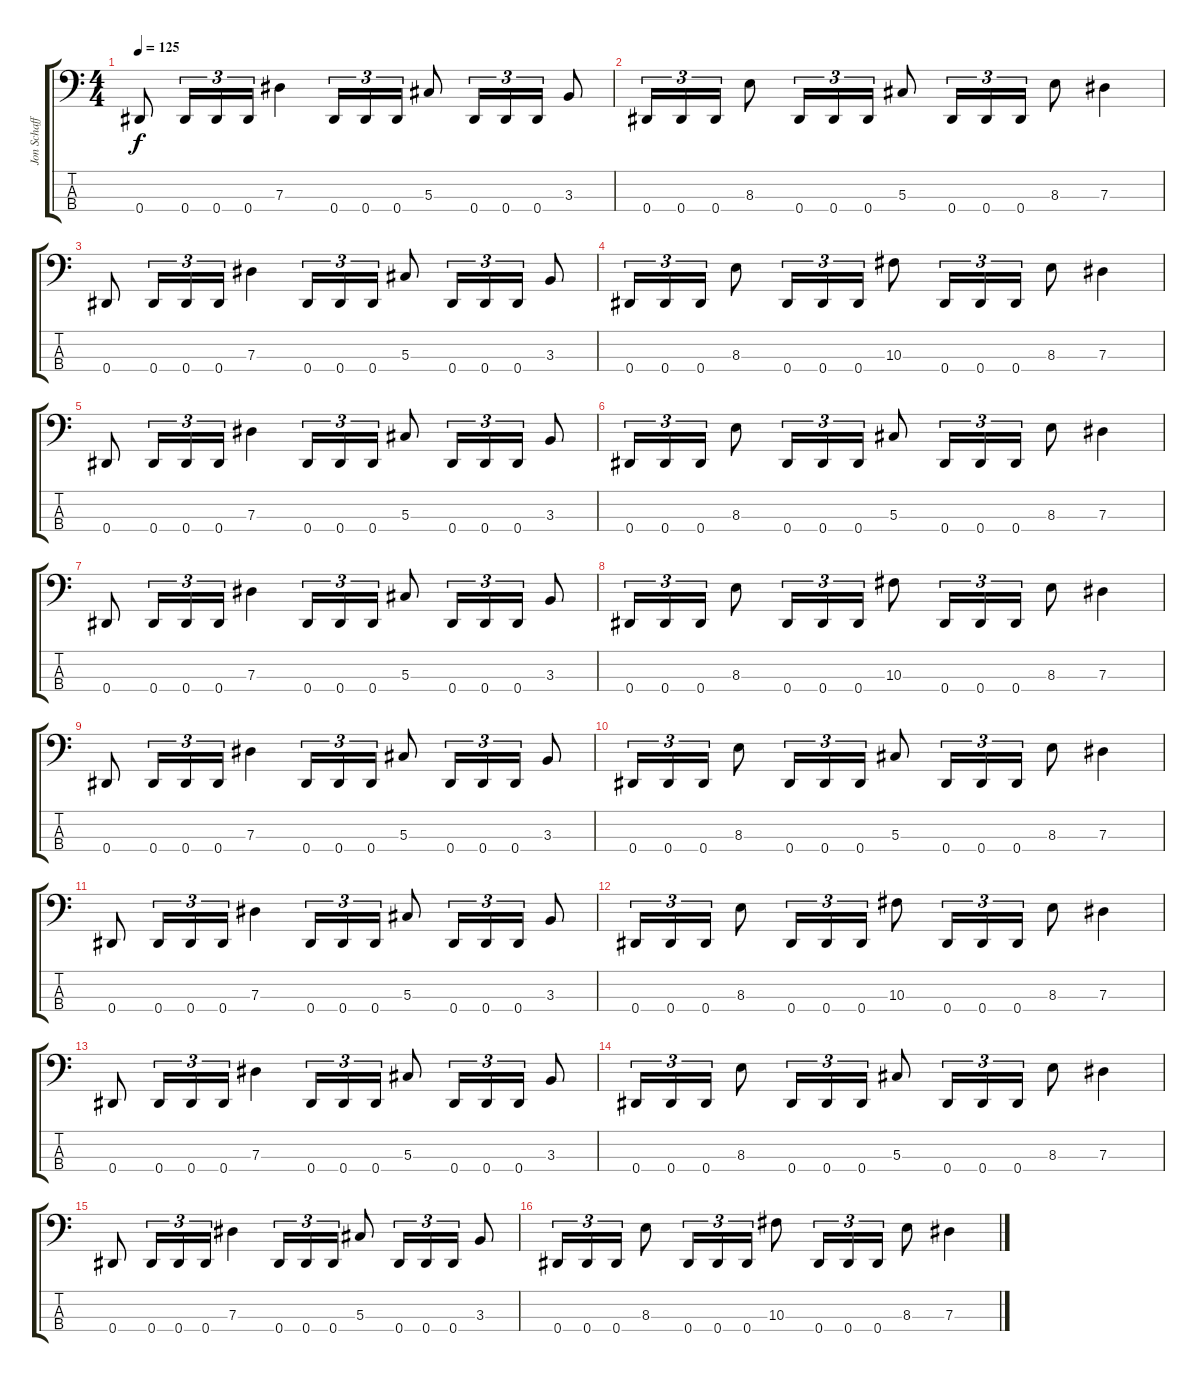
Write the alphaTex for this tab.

\track ("Jon Schaffer" "Jon Schaff") {instrument electricbassfinger}
\staff {score tabs}
\tuning (Gb2 Db2 Ab1 Eb1) {hide}
\ts (4 4)
\tempo 125
\clef f4
\ks c
0.4.8{dy f} 0.4.16{tu (3 2)} 0.4.16{tu (3 2)} 0.4.16{tu (3 2)} 7.3.4 0.4.16{tu (3 2)} 0.4.16{tu (3 2)} 0.4.16{tu (3 2)} 5.3.8 0.4.16{tu (3 2)} 0.4.16{tu (3 2)} 0.4.16{tu (3 2)} 3.3.8 |
0.4.16{tu (3 2)} 0.4.16{tu (3 2)} 0.4.16{tu (3 2)} 8.3.8 0.4.16{tu (3 2)} 0.4.16{tu (3 2)} 0.4.16{tu (3 2)} 5.3.8 0.4.16{tu (3 2)} 0.4.16{tu (3 2)} 0.4.16{tu (3 2)} 8.3.8 7.3.4 |
0.4.8 0.4.16{tu (3 2)} 0.4.16{tu (3 2)} 0.4.16{tu (3 2)} 7.3.4 0.4.16{tu (3 2)} 0.4.16{tu (3 2)} 0.4.16{tu (3 2)} 5.3.8 0.4.16{tu (3 2)} 0.4.16{tu (3 2)} 0.4.16{tu (3 2)} 3.3.8 |
0.4.16{tu (3 2)} 0.4.16{tu (3 2)} 0.4.16{tu (3 2)} 8.3.8 0.4.16{tu (3 2)} 0.4.16{tu (3 2)} 0.4.16{tu (3 2)} 10.3.8 0.4.16{tu (3 2)} 0.4.16{tu (3 2)} 0.4.16{tu (3 2)} 8.3.8 7.3.4 |
0.4.8 0.4.16{tu (3 2)} 0.4.16{tu (3 2)} 0.4.16{tu (3 2)} 7.3.4 0.4.16{tu (3 2)} 0.4.16{tu (3 2)} 0.4.16{tu (3 2)} 5.3.8 0.4.16{tu (3 2)} 0.4.16{tu (3 2)} 0.4.16{tu (3 2)} 3.3.8 |
0.4.16{tu (3 2)} 0.4.16{tu (3 2)} 0.4.16{tu (3 2)} 8.3.8 0.4.16{tu (3 2)} 0.4.16{tu (3 2)} 0.4.16{tu (3 2)} 5.3.8 0.4.16{tu (3 2)} 0.4.16{tu (3 2)} 0.4.16{tu (3 2)} 8.3.8 7.3.4 |
0.4.8 0.4.16{tu (3 2)} 0.4.16{tu (3 2)} 0.4.16{tu (3 2)} 7.3.4 0.4.16{tu (3 2)} 0.4.16{tu (3 2)} 0.4.16{tu (3 2)} 5.3.8 0.4.16{tu (3 2)} 0.4.16{tu (3 2)} 0.4.16{tu (3 2)} 3.3.8 |
0.4.16{tu (3 2)} 0.4.16{tu (3 2)} 0.4.16{tu (3 2)} 8.3.8 0.4.16{tu (3 2)} 0.4.16{tu (3 2)} 0.4.16{tu (3 2)} 10.3.8 0.4.16{tu (3 2)} 0.4.16{tu (3 2)} 0.4.16{tu (3 2)} 8.3.8 7.3.4 |
0.4.8{volume 12} 0.4.16{tu (3 2)} 0.4.16{tu (3 2)} 0.4.16{tu (3 2)} 7.3.4 0.4.16{tu (3 2)} 0.4.16{tu (3 2)} 0.4.16{tu (3 2)} 5.3.8{volume 10} 0.4.16{tu (3 2)} 0.4.16{tu (3 2)} 0.4.16{tu (3 2)} 3.3.8 |
0.4.16{tu (3 2)} 0.4.16{tu (3 2)} 0.4.16{tu (3 2)} 8.3.8{volume 8} 0.4.16{tu (3 2)} 0.4.16{tu (3 2)} 0.4.16{tu (3 2)} 5.3.8 0.4.16{tu (3 2)} 0.4.16{tu (3 2)} 0.4.16{tu (3 2)} 8.3.8{volume 6} 7.3.4 |
0.4.8 0.4.16{tu (3 2)} 0.4.16{tu (3 2)} 0.4.16{tu (3 2)} 7.3.4{volume 5} 0.4.16{tu (3 2)} 0.4.16{tu (3 2)} 0.4.16{tu (3 2)} 5.3.8{volume 4} 0.4.16{tu (3 2)} 0.4.16{tu (3 2)} 0.4.16{tu (3 2)} 3.3.8 |
0.4.16{tu (3 2)} 0.4.16{tu (3 2)} 0.4.16{tu (3 2)} 8.3.8{volume 3} 0.4.16{tu (3 2)} 0.4.16{tu (3 2)} 0.4.16{tu (3 2)} 10.3.8 0.4.16{tu (3 2)} 0.4.16{tu (3 2)} 0.4.16{tu (3 2)} 8.3.8{volume 2} 7.3.4 |
0.4.8{volume 1} 0.4.16{tu (3 2)} 0.4.16{tu (3 2)} 0.4.16{tu (3 2)} 7.3.4 0.4.16{tu (3 2)} 0.4.16{tu (3 2)} 0.4.16{tu (3 2)} 5.3.8 0.4.16{tu (3 2)} 0.4.16{tu (3 2)} 0.4.16{tu (3 2)} 3.3.8 |
0.4.16{tu (3 2)} 0.4.16{tu (3 2)} 0.4.16{tu (3 2)} 8.3.8 0.4.16{tu (3 2)} 0.4.16{tu (3 2)} 0.4.16{tu (3 2)} 5.3.8 0.4.16{tu (3 2)} 0.4.16{tu (3 2)} 0.4.16{tu (3 2)} 8.3.8 7.3.4 |
0.4.8 0.4.16{tu (3 2)} 0.4.16{tu (3 2)} 0.4.16{tu (3 2)} 7.3.4 0.4.16{tu (3 2)} 0.4.16{tu (3 2)} 0.4.16{tu (3 2)} 5.3.8 0.4.16{tu (3 2)} 0.4.16{tu (3 2)} 0.4.16{tu (3 2)} 3.3.8 |
0.4.16{tu (3 2)} 0.4.16{tu (3 2)} 0.4.16{tu (3 2)} 8.3.8 0.4.16{tu (3 2)} 0.4.16{tu (3 2)} 0.4.16{tu (3 2)} 10.3.8 0.4.16{tu (3 2)} 0.4.16{tu (3 2)} 0.4.16{tu (3 2)} 8.3.8 7.3.4
